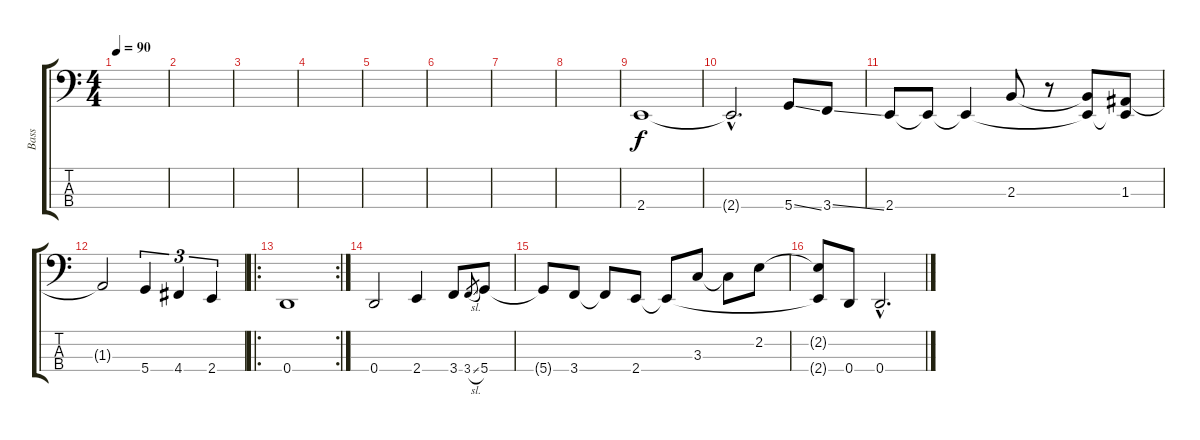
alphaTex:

\track ("Bass" "Bass") {instrument electricbasspick}
\staff {score tabs}
\tuning (G2 D2 A1 D1) {hide}
\ts (4 4)
\tempo 90
\clef f4
\ks c
|
|
|
|
|
|
|
|
2.4.1 |
2.4{hac t}.2{d} 5.4{ss}.8 3.4{ss}.8 |
2.4.8 2.4{t}.8 2.4{t}.4 2.3.8 r.8 (2.3{t} 2.4{t}).8 (1.3 2.4{t}).8 |
1.3{t}.2 5.4.4{tu (3 2)} 4.4.4{tu (3 2)} 2.4.4{tu (3 2)} |
\ro
\rc 2
0.4.1 |
0.4.2 2.4.4 3.4.8 3.4{sl}.8{gr} 5.4.8 |
5.4{t}.8 3.4.8 3.4{t}.8 2.4.8 2.4{t}.8 3.3.8 3.3{t}.8 2.2.8 |
(2.2{t} 2.4{t}).8 0.4.8 0.4{hac}.2{d}
